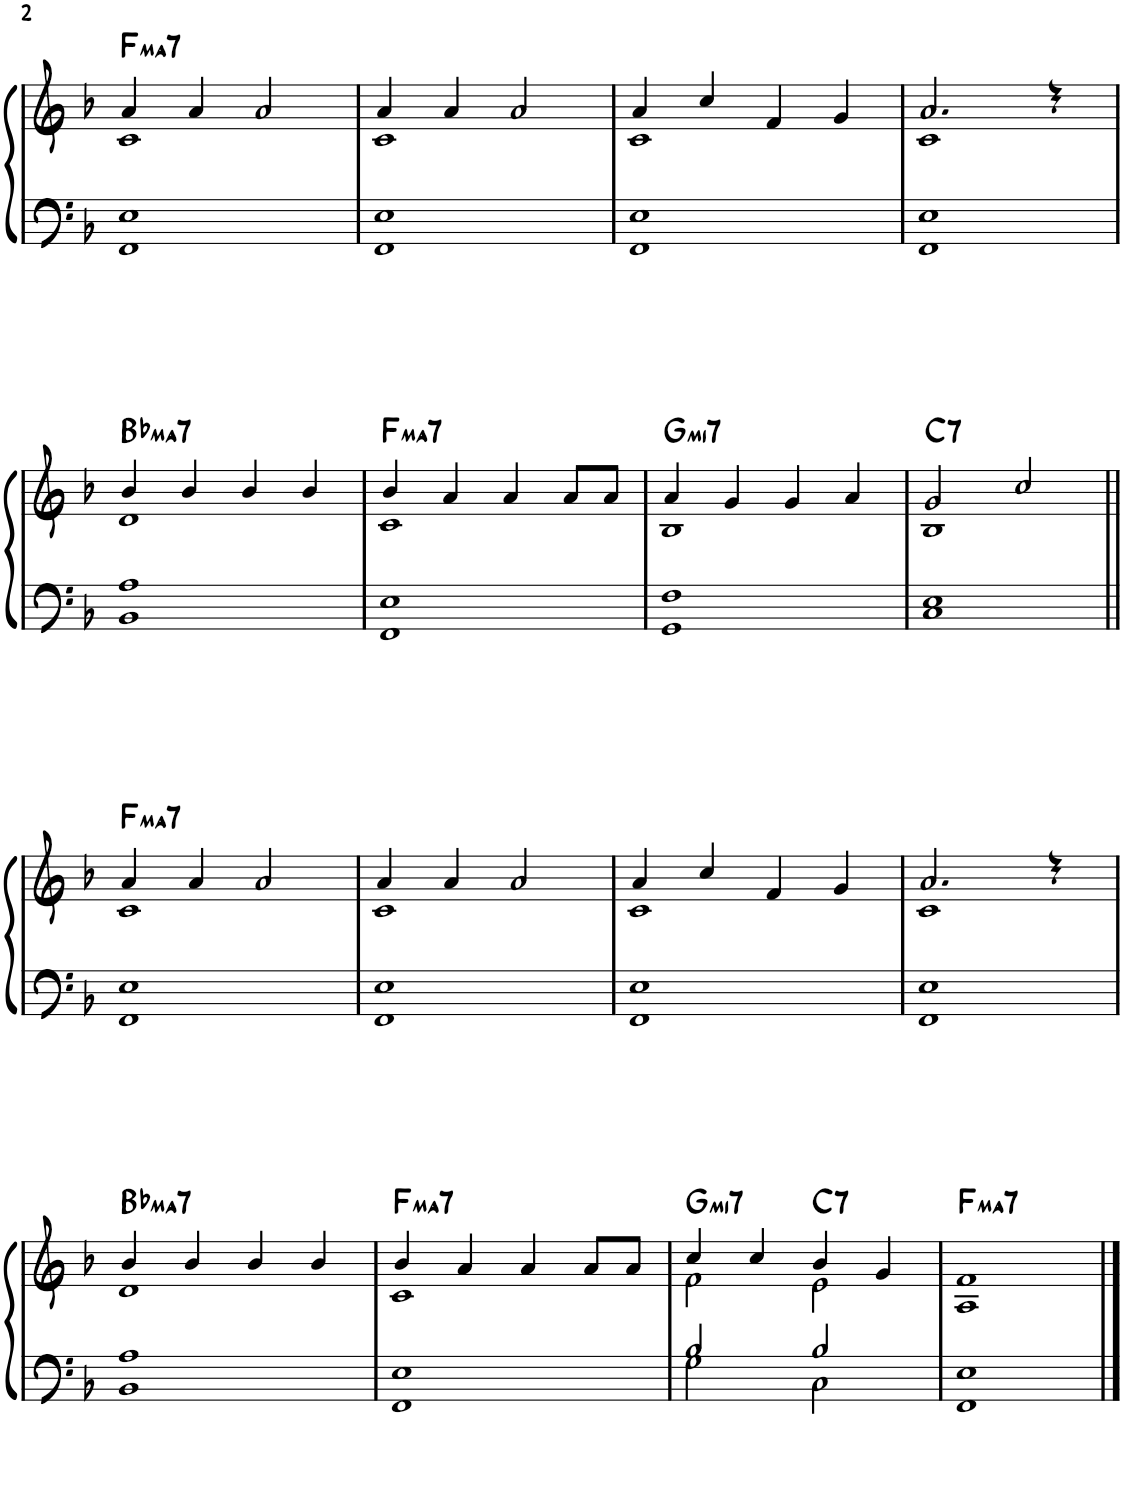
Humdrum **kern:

**kern	**kern	**harte
*part1	*part1	*part1
*staff2	*staff1	*
*I"Piano	*	*
*I'Pno.	*	*
!!LO:PB:g=z
*clefF4	*clefG2	*
*k[b-]	*k[b-]	*
*M4/4	*M4/4	*
=17	=17	=17
*^	*^	*
!	!	!	!	!LO:H:kt=ma7
1E	1FF	4a/	1c	F:maj7
.	.	4a/	.	.
.	.	2a/	.	.
=18	=18	=18	=18	=18
1E	1FF	4a/	1c	.
.	.	4a/	.	.
.	.	2a/	.	.
=19	=19	=19	=19	=19
1E	1FF	4a/	1c	.
.	.	4cc/	.	.
.	.	4f/	.	.
.	.	4g/	.	.
=20	=20	=20	=20	=20
1E	1FF	2.a/	1c	.
.	.	4r	.	.
!!LO:LB:g=z	!!
=21	=21	=21	=21	=21
!	!	!	!	!LO:H:kt=ma7
1A	1BB-	4b-/	1d	Bb:maj7
.	.	4b-/	.	.
.	.	4b-/	.	.
.	.	4b-/	.	.
=22	=22	=22	=22	=22
!	!	!	!	!LO:H:kt=ma7
1E	1FF	4b-/	1c	F:maj7
.	.	4a/	.	.
.	.	4a/	.	.
.	.	8a/L	.	.
.	.	8a/J	.	.
=23	=23	=23	=23	=23
!	!	!	!	!LO:H:kt=mi7
1F	1GG	4a/	1B-	G:min7
.	.	4g/	.	.
.	.	4g/	.	.
.	.	4a/	.	.
=24	=24	=24	=24	=24
!	!	!	!	!LO:H:kt=7
1E	1C	2g/	1B-	C:7
.	.	2cc/	.	.
!!LO:LB:g=z	!!
=25||	=25||	=25||	=25||	=25||
!	!	!	!	!LO:H:kt=ma7
1E	1FF	4a/	1c	F:maj7
.	.	4a/	.	.
.	.	2a/	.	.
=26	=26	=26	=26	=26
1E	1FF	4a/	1c	.
.	.	4a/	.	.
.	.	2a/	.	.
=27	=27	=27	=27	=27
1E	1FF	4a/	1c	.
.	.	4cc/	.	.
.	.	4f/	.	.
.	.	4g/	.	.
=28	=28	=28	=28	=28
1E	1FF	2.a/	1c	.
.	.	4r	.	.
!!LO:LB:g=z	!!
=29	=29	=29	=29	=29
!	!	!	!	!LO:H:kt=ma7
1A	1BB-	4b-/	1d	Bb:maj7
.	.	4b-/	.	.
.	.	4b-/	.	.
.	.	4b-/	.	.
=30	=30	=30	=30	=30
!	!	!	!	!LO:H:kt=ma7
1E	1FF	4b-/	1c	F:maj7
.	.	4a/	.	.
.	.	4a/	.	.
.	.	8a/L	.	.
.	.	8a/J	.	.
=31	=31	=31	=31	=31
!	!	!	!	!LO:H:kt=mi7
2B-/	2G\	4cc/	2f\	G:min7
.	.	4cc/	.	.
!	!	!	!	!LO:H:kt=7
2B-/	2C\	4b-/	2e\	C:7
.	.	4g/	.	.
=32	=32	=32	=32	=32
!	!	!	!	!LO:H:kt=ma7
1E	1FF	1f	1A	F:maj7
*v	*v	*	*	*
*	*v	*v	*
==	==	==
*-	*-	*-
